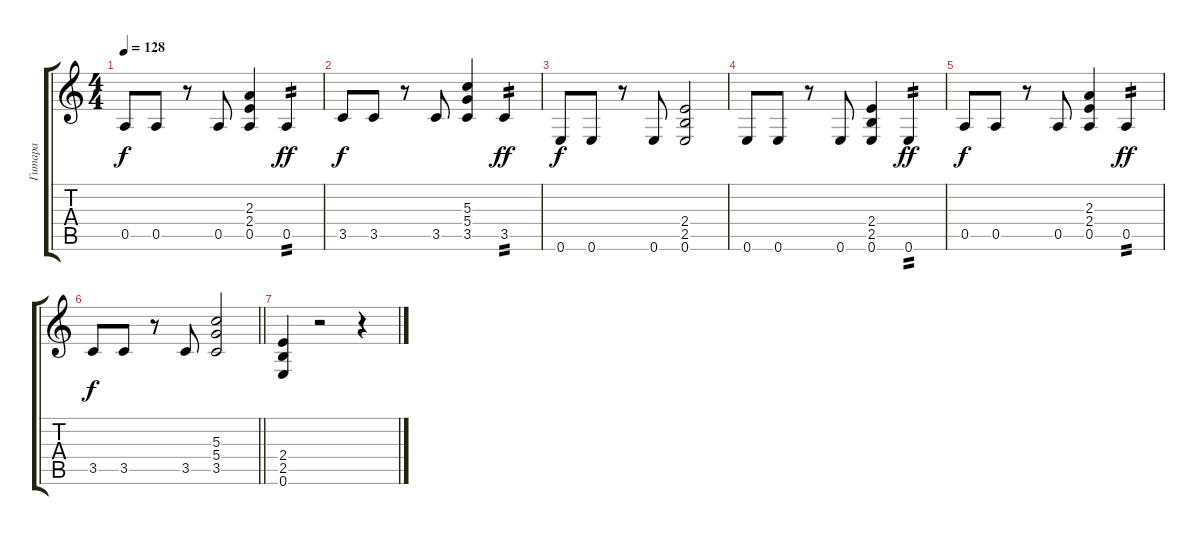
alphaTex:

\track ("Гитара" "Гитара") {instrument distortionguitar}
\staff {score tabs}
\tuning (E4 B3 G3 D3 A2 E2) {hide}
\ts (4 4)
\tempo 128
\clef g2
\ks c
0.5.8{dy f} 0.5.8 r.8 0.5.8 (2.3 2.4 0.5).4 0.5.4{tp 2 dy ff} |
3.5.8{dy f} 3.5.8 r.8 3.5.8 (5.3 5.4 3.5).4 3.5.4{tp 2 dy ff} |
0.6.8{dy f} 0.6.8 r.8 0.6.8 (2.4 2.5 0.6).2 |
0.6.8 0.6.8 r.8 0.6.8 (2.4 2.5 0.6).4 0.6.4{tp 2 dy ff} |
0.5.8{dy f} 0.5.8 r.8 0.5.8 (2.3 2.4 0.5).4 0.5.4{tp 2 dy ff} |
\barLineRight lightlight
3.5.8{dy f} 3.5.8 r.8 3.5.8 (5.3 5.4 3.5).2 |
(2.4 2.5 0.6).4 r.2 r.4
